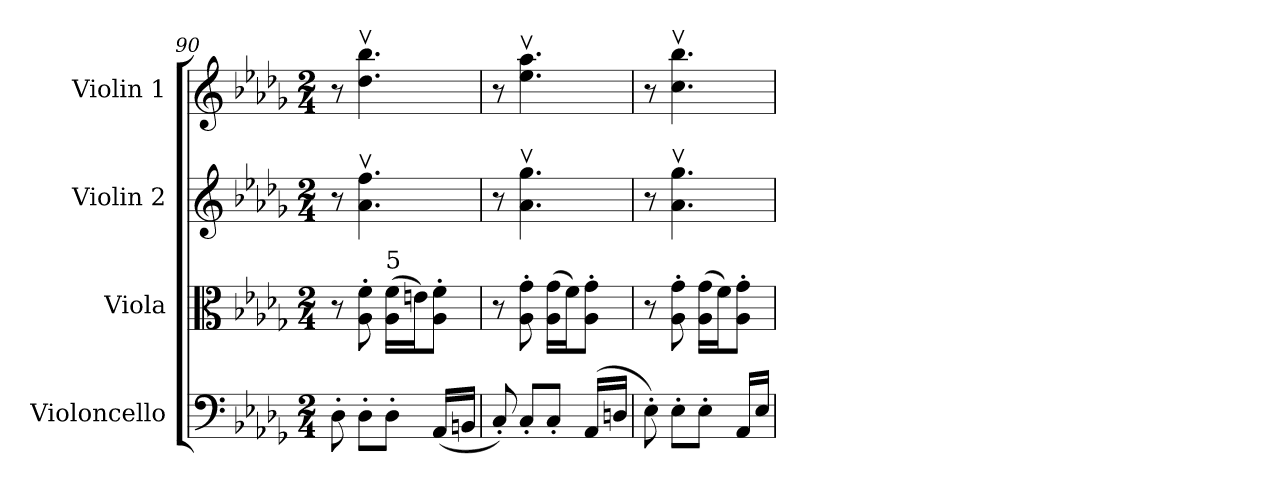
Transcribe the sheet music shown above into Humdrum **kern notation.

**kern	**kern	**kern	**kern
*part4	*part3	*part2	*part1
*staff4	*staff3	*staff2	*staff1
*I"Violoncello	*I"Viola	*I"Violin 2	*I"Violin 1
*I'Vc	*I'Vla	*I'Vln	*I'Vln
*clefF4	*clefC3	*clefG2	*clefG2
*k[b-e-a-d-g-]	*k[b-e-a-d-g-]	*k[b-e-a-d-g-]	*k[b-e-a-d-g-]
*M2/4	*M2/4	*M2/4	*M2/4
=90	=90	=90	=90
*	*	*^	*^
8D-'\	8r	8r	8ryy	8r	8ryy
8D-'\L	8A-\' 8f\'	4.a-\v 4.ff\v	8ryy	4.dd-\v 4.bb-\v	8ryy
!	!LO:TX:a:t=5	!	!	!	!
8D-'\J	(16A-\ 16f\LL	.	4ryy	.	4ryy
.	16en\J)	.	.	.	.
(16AA-/LL	8A-\' 8f\'J	.	.	.	.
16BBn/JJ	.	.	.	.	.
!!LO:PB:g=z	!!
=91	=91	=91	=91	=91	=91
8C'/)	8r	8r	8ryy	8r	8ryy
8C'/L	8A-\' 8g-\'	4.a-\v 4.gg-\v	8ryy	4.ee-\v 4.aa-\v	8ryy
8C'/J	(16A-\ 16g-\LL	.	4ryy	.	4ryy
.	16f\J)	.	.	.	.
(16AA-/LL	8A-\' 8g-\'J	.	.	.	.
16Dn/JJ	.	.	.	.	.
=92	=92	=92	=92	=92	=92
8E-'\)	8r	8r	8ryy	8r	8ryy
8E-'\L	8A-\' 8g-\'	4.a-\v 4.gg-\v	8ryy	4.cc\v 4.bb-\v	8ryy
8E-'\J	(16A-\ 16g-\LL	.	4ryy	.	4ryy
.	16f\J)	.	.	.	.
16AA-/LL	8A-\' 8g-\'J	.	.	.	.
16E-/JJ	.	.	.	.	.
*	*	*v	*v	*	*
*	*	*	*v	*v
=	=	=	=
*-	*-	*-	*-
